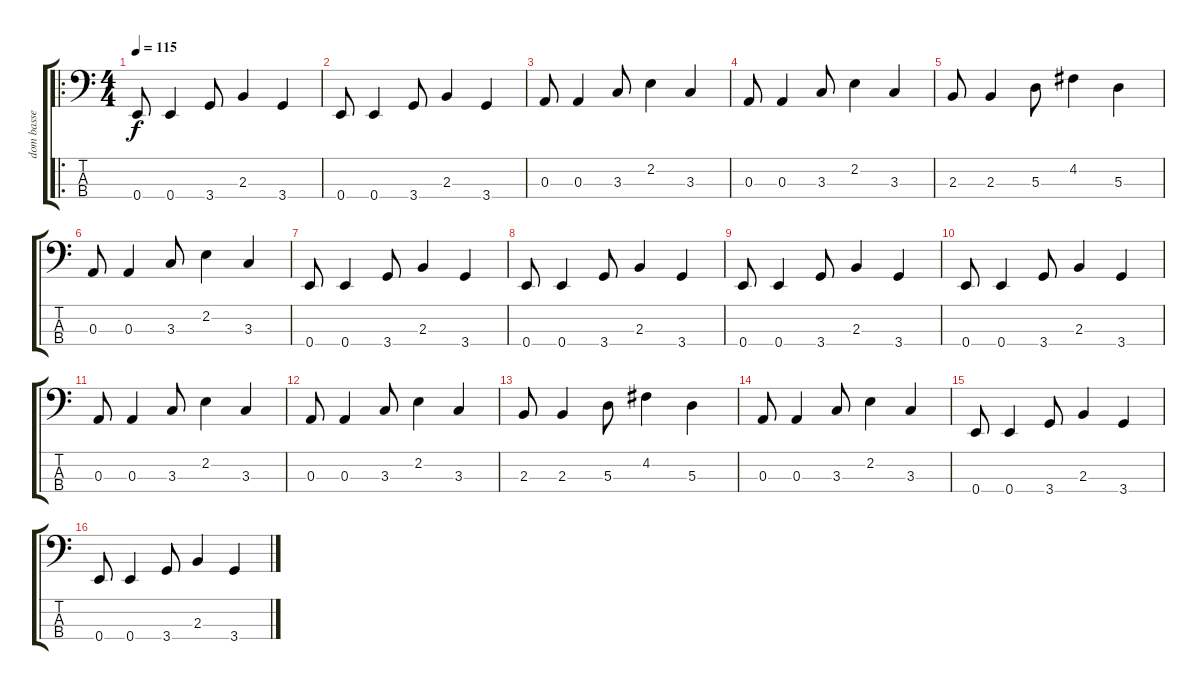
\track ("dom basse" "dom basse") {instrument electricbassfinger}
\staff {score tabs}
\tuning (G2 D2 A1 E1) {hide}
\ro
\ts (4 4)
\tempo 115
\clef f4
\ks c
0.4.8{dy f volume 16 instrument fretlessbass} 0.4.4 3.4.8 2.3.4 3.4.4 |
0.4.8 0.4.4 3.4.8 2.3.4 3.4.4 |
0.3.8 0.3.4 3.3.8 2.2.4 3.3.4 |
0.3.8 0.3.4 3.3.8 2.2.4 3.3.4 |
2.3.8 2.3.4 5.3.8 4.2.4 5.3.4 |
0.3.8 0.3.4 3.3.8 2.2.4 3.3.4 |
0.4.8{volume 16 instrument fretlessbass} 0.4.4 3.4.8 2.3.4 3.4.4 |
0.4.8 0.4.4 3.4.8 2.3.4 3.4.4 |
0.4.8{volume 16 instrument fretlessbass} 0.4.4 3.4.8 2.3.4 3.4.4 |
0.4.8 0.4.4 3.4.8 2.3.4 3.4.4 |
0.3.8 0.3.4 3.3.8 2.2.4 3.3.4 |
0.3.8 0.3.4 3.3.8 2.2.4 3.3.4 |
2.3.8 2.3.4 5.3.8 4.2.4 5.3.4 |
0.3.8 0.3.4 3.3.8 2.2.4 3.3.4 |
0.4.8{volume 16 instrument fretlessbass} 0.4.4 3.4.8 2.3.4 3.4.4 |
0.4.8 0.4.4 3.4.8 2.3.4 3.4.4
